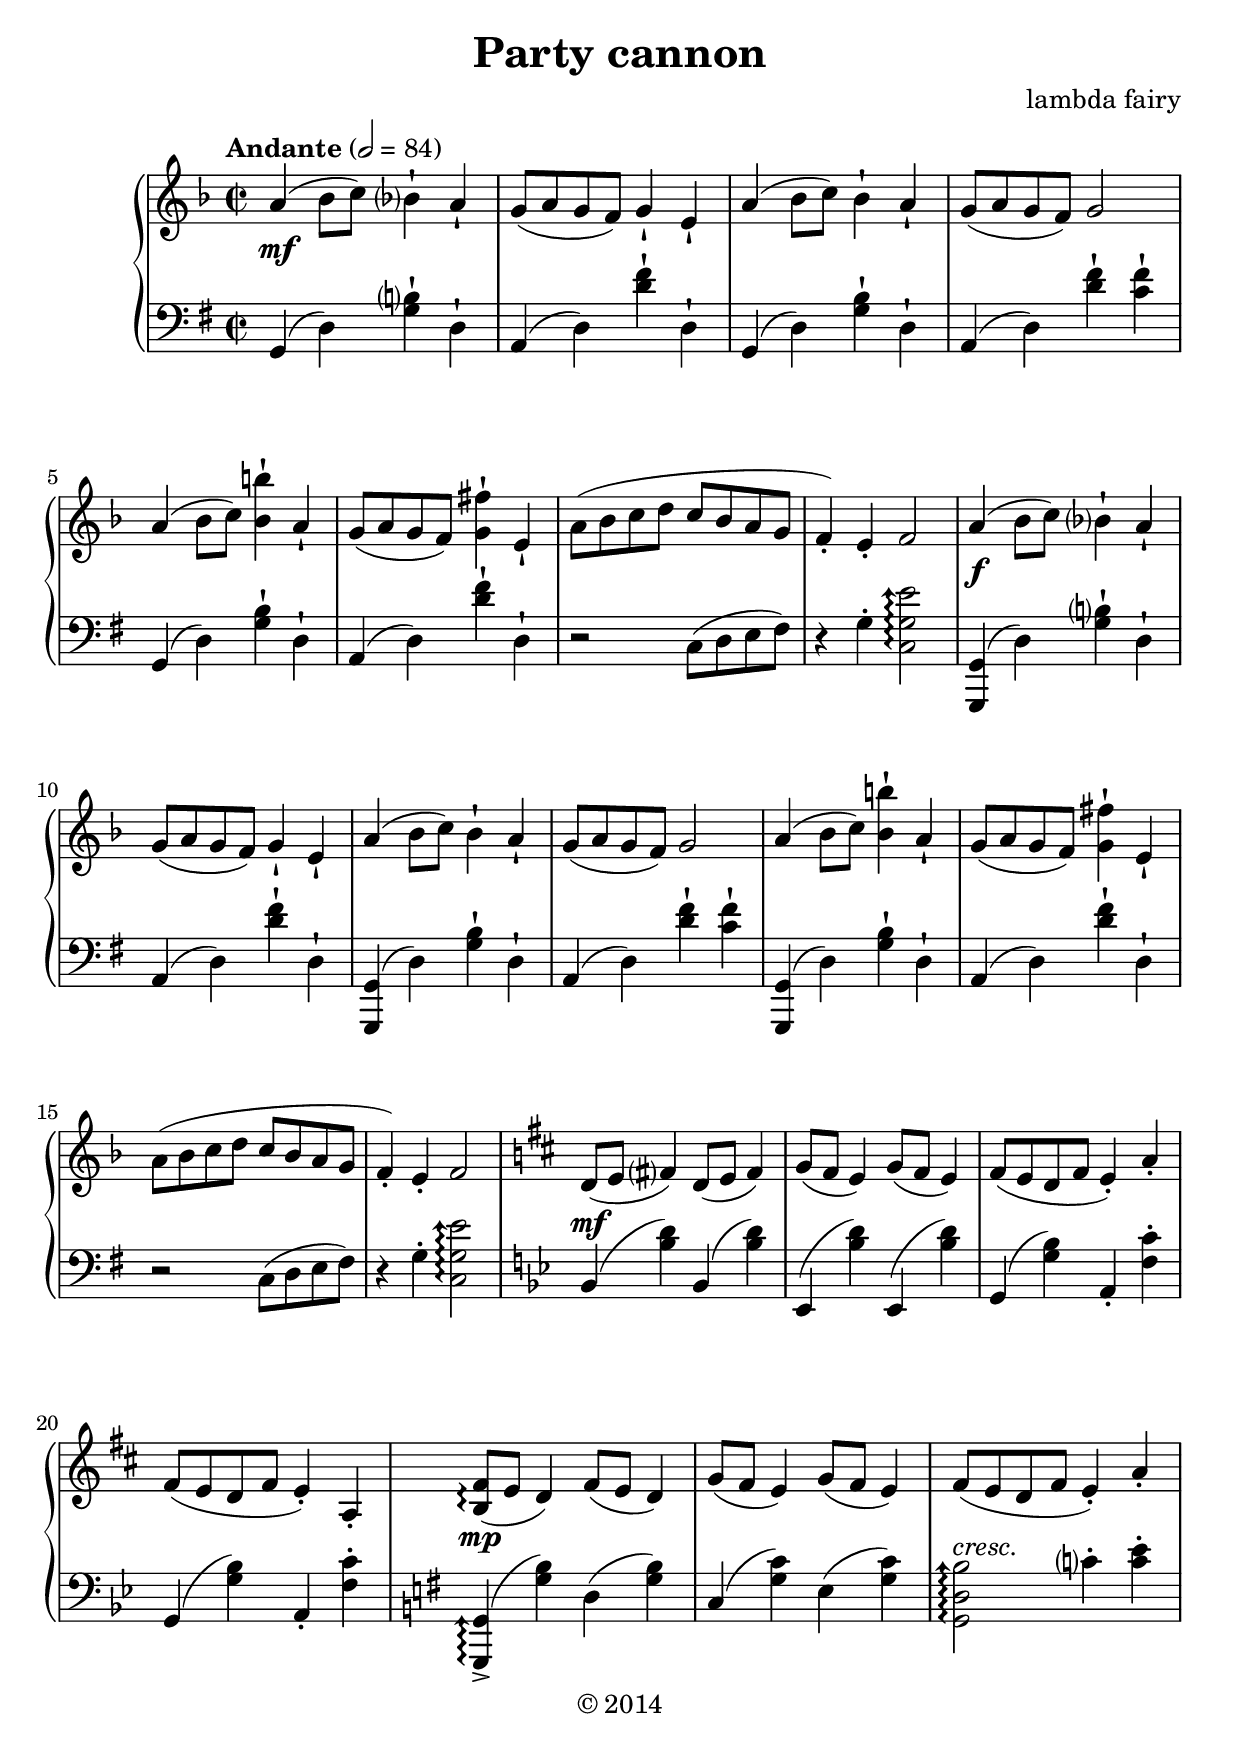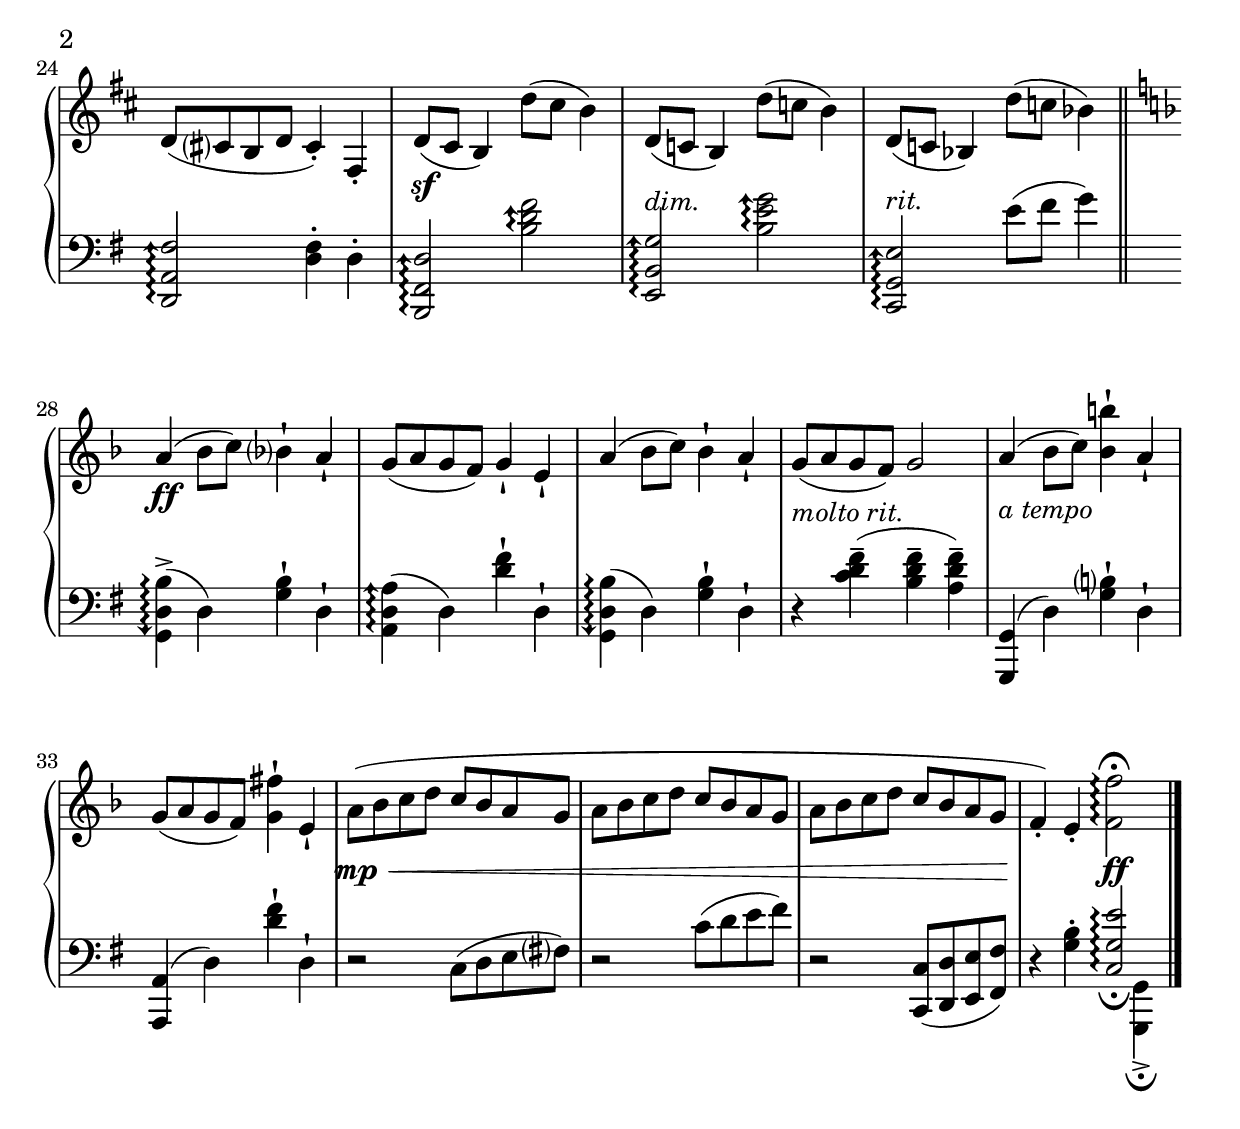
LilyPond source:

\version "2.18.2"

\include "articulate.ly"
\include "shared.ily"

#(set-global-staff-size 23)

\header {
    title = "Party cannon"
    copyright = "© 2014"
    }

global = {
    \time 2/2
    \set Staff.midiInstrument = #"acoustic grand"
    }

A = {
    \tempo "Andante" 2 = 84
    \clef treble
    \key f \major

    \relative f' {
        \repeat unfold 2 {
            | a4( bf8 c) bf?4-! a-!
            | g8( a g f) g4-! e-!
            | a4( bf8 c) bf4-! a-!
            | g8( a g f) g2

            | a4( bf8 c) <bf b'>4-! a-!
            | g8( a g f) <g fs'>4-! e-!
            | a8( bf c d c bf a g
            | f4)-. e-. f2
            }
        }

    \key d \major
    \relative d' {
        | d8( e fs?4) d8( e fs4)
        | g8( fs e4) g8( fs e4)
        | fs8( e d fs e4)-. a-.
        | fs8( e d fs e4)-. a,-.

        | <b fs'>8(\arpeggio e d4) fs8( e d4)
        | g8( fs e4) g8( fs e4)
        | fs8( e d fs e4)-. a-.
        | d,8( cs? b d cs4)-. fs,-.

        | d'8( cs b4) d'8( cs b4)
        | d,8( c b4) d'8( c b4)
        | d,8( c bf4) d'8( c bf4)
        }

    \bar "||"

    \key f \major
    \relative f' {
        | a4( bf8 c) bf?4-! a-!
        | g8( a g f) g4-! e-!
        | a4( bf8 c) bf4-! a-!
        | g8( a g f) g2

        %{
        | a4( bf8 c) b'16( bf,? b' bf,) a4-!
        | g8( a g f) fs'16( g, fs' g,) e4-!
        %}
        | a4( bf8 c) <bf b'>4-! a-!
        | g8( a g f) <g fs'>4-! e-!
        | a8( bf c d c bf a g
        | a bf c d c bf a g
        | a bf c d c bf a g
        | f4)-. e-. <f f'>2\arpeggio\fermata
        }

    \bar "|."
    }

dynamics = {
    | s1*8\mf
    | s1*8\f
    | s1*4\mf
    | s1*2\mp
    | s1*2-\markup { \italic "cresc." }
    | s1\sf
    | s1-\markup { \italic "dim." }
    | s1-\markup { \italic "rit." }
    | s1*3\ff
    | s1-\markup { \italic "molto rit." }
    | s1*2-\markup { \italic "a tempo" }
    | s1*3\mp\<
    | s2\! s\ff
    }

B = {
    \clef bass
    \key g \major

    \arpeggioArrowUp

    \relative g, {
        | g4( d') <g b?>-! d-!
        | a4( d) <d' fs>-! d,-!
        | g,4( d') <g b>-! d-!
        | a4( d) <d' fs>-! <c fs>-!

        | g,4( d') <g b>-! d-!
        | a4( d) <d' fs>-! d,-!
        | r2 c8( d e fs)
        | r4 g4-. <c, g' e'>2\arpeggio
        }

    \relative g, {
        | <g, g'>4( d'') <g b?>-! d-!
        | a4( d) <d' fs>-! d,-!
        | <g,, g'>4( d'') <g b>-! d-!
        | a4( d) <d' fs>-! <c fs>-!

        | <g,, g'>4( d'') <g b>-! d-!
        | a4( d) <d' fs>-! d,-!
        | r2 c8( d e fs)
        | r4 g4-. <c, g' e'>2\arpeggio
        }

    \key bf \major
    \relative bf, {
        | bf4( <bf' d>) bf,4( <bf' d>)
        | ef,,4( <bf'' d>) ef,,4( <bf'' d>)
        | g,4( <g' bf>) a,4-. <f' c'>-.
        | g,4( <g' bf>) a,4-. <f' c'>-.

        \key g \major
        | <g,, g'>4(->\arpeggio <g'' b>) d4( <g b>)
        | c,4( <g' c>) e4( <g c>)
        \arpeggioArrowUp
        | <g, d' b'>2\arpeggio c'?4-. <c e>-.
        | <d,, a' fs'>2\arpeggio <d' fs>4-. d-.

        | <b, fs' d'>2\arpeggio <b'' d fs>\arpeggio
        | <e,, b' g'>\arpeggio <b'' e g>\arpeggio
        | <c,, g' e'>\arpeggio e''8( fs g4)
        }

    \relative g, {
        \arpeggioArrowDown
        | <g d' b'>4->(\arpeggio d') <g b>-! d-!
        \arpeggioArrowUp
        | <a d a'>4(\arpeggio d) <d' fs>-! d,-!
        \arpeggioArrowDown
        | <g, d' b'>4(\arpeggio d') <g b>-! d-!
        | r4 <c' d fs>--( <b d fs>-- <a d fs>--)

        | <g,, g'>4( d'') <g b?>-! d-!
        | <a, a'>4( d') <d' fs>-! d,-!
        | r2 c8( d e fs?)
        | r2 c'8( d e fs)
        | r2 <c,, c'>8( <d d'> <e e'> <fs fs'>)
        \arpeggioArrowUp
        | r4 <g' b>4-.
        << <c, g' e'>2\arpeggio_\fermata \\ { s4 <g, g'>->\fermata } >>
        }

    }

\score {
    \new PianoStaff <<
        \new Staff = "A" << \global \A >>
        \new Dynamics \dynamics
        \new Staff = "B" << \global \B >>
        >>
    \layout { }
    }

\score {
    \articulate \new PianoStaff <<
        \new Staff = "A" << \global \A >>
        \new Dynamics \dynamics
        \new Staff = "B" << \global \B >>
        >>
    \midi { }
    }
